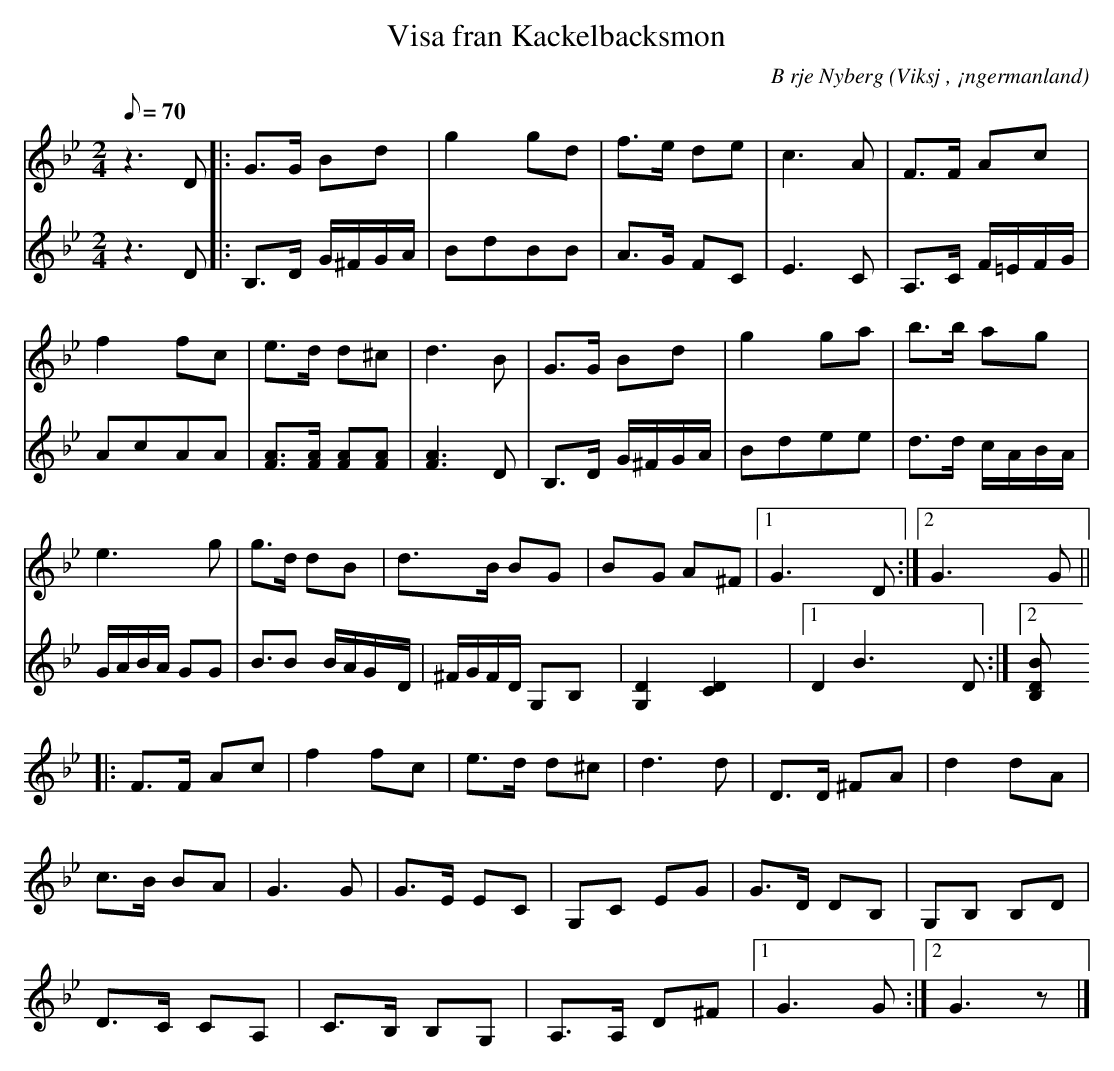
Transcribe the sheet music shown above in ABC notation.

X:1
T:Visa fran Kackelbacksmon
C:B rje Nyberg
O:Viksj , ¡ngermanland
M:2/4
L:1/8
Q:70
K:Gm
V:1
z2> D2|: G>G Bd | g2 gd | f>e de | c2>A2 | F>F Ac |
f2 fc | e>d d^c | d2>B2 | G>G Bd |g2 ga | b>b ag |
e2> g2 | g>d dB |d>B BG |BG A^F |1 G2> D2 :|2 G2> G2 ||
|: F>F Ac | f2 fc | e>d d^c | d2>d2 | D>D ^FA | d2 dA |
c>B BA |G2> G2 | G>E EC | G,C EG | G>D DB, | G,B, B,D |
D>C CA, | C>B, B,G, | A,>A, D^F |1 G2> G2 :|2 G2> z2 |]
V:2
z2> D2 |: B,>D G/2^F/2G/2A/2 | BdBB | A>G FC | E2>C2 | A,>C F/2=E/2F/2G/2 |
AcAA | [AF]>[AF] [AF][AF] | [A2F2]> D2 | B,>D G/2^F/2G/2A/2 | Bdee | d>d c/2A/2B/2A/2 |
G/2A/2B/2A/2 GG | B>B2 B/2A/2G/2D/2 | ^F/2G/2F/2D/2 G,B, | [G,2D2] [C2D2] |1 D2B2> D2 :|2 [D2B2,> B, ||
